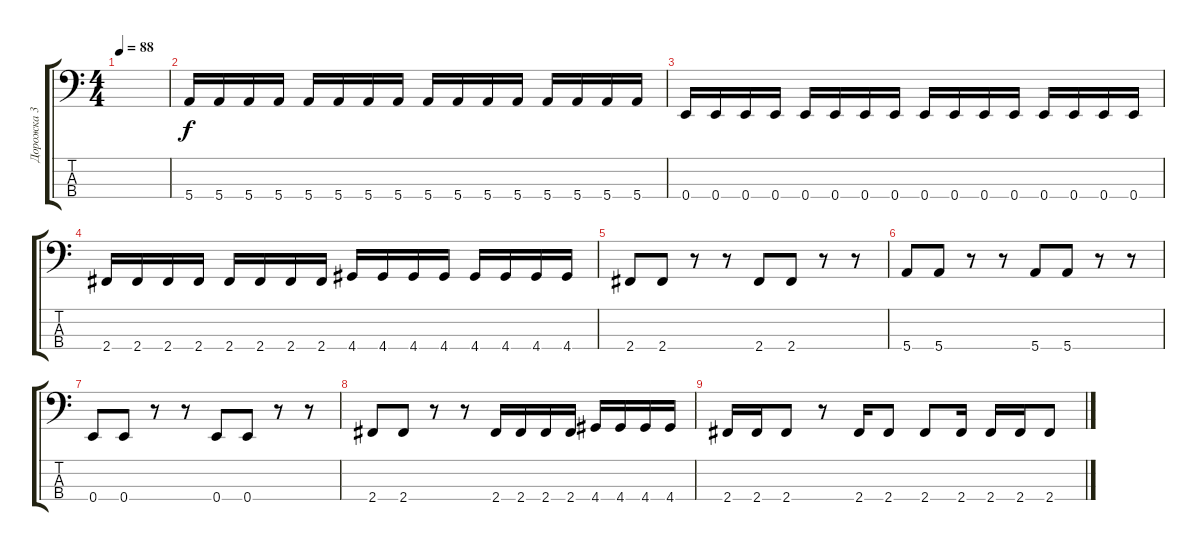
\track ("Дорожка 3" "Дорожка 3") {instrument electricbasspick}
\staff {score tabs}
\tuning (G2 D2 A1 E1) {hide}
\ts (4 4)
\tempo 88
\clef f4
\ks c
|
5.4.16 5.4.16 5.4.16 5.4.16 5.4.16 5.4.16 5.4.16 5.4.16 5.4.16 5.4.16 5.4.16 5.4.16 5.4.16 5.4.16 5.4.16 5.4.16 |
0.4.16 0.4.16 0.4.16 0.4.16 0.4.16 0.4.16 0.4.16 0.4.16 0.4.16 0.4.16 0.4.16 0.4.16 0.4.16 0.4.16 0.4.16 0.4.16 |
2.4.16 2.4.16 2.4.16 2.4.16 2.4.16 2.4.16 2.4.16 2.4.16 4.4.16 4.4.16 4.4.16 4.4.16 4.4.16 4.4.16 4.4.16 4.4.16 |
2.4.8 2.4.8 r.8 r.8 2.4.8 2.4.8 r.8 r.8 |
5.4.8 5.4.8 r.8 r.8 5.4.8 5.4.8 r.8 r.8 |
0.4.8 0.4.8 r.8 r.8 0.4.8 0.4.8 r.8 r.8 |
2.4.8 2.4.8 r.8 r.8 2.4.16 2.4.16 2.4.16 2.4.16 4.4.16 4.4.16 4.4.16 4.4.16 |
2.4.16 2.4.16 2.4.8 r.8 2.4.16 2.4.8 2.4.8 2.4.16 2.4.16 2.4.16 2.4.8
